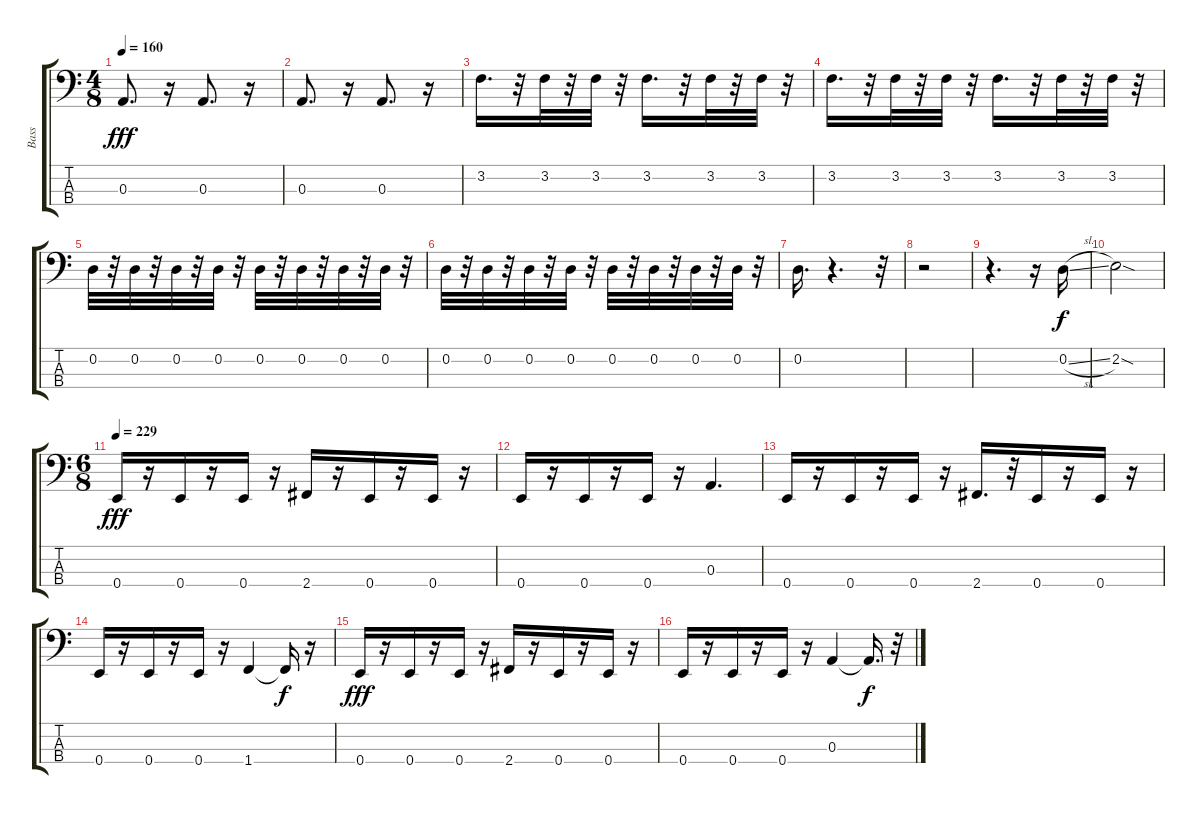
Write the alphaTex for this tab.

\track ("Bass" "Bass") {instrument electricbasspick}
\staff {score tabs}
\tuning (G2 D2 A1 E1) {hide}
\ts (4 8)
\tempo 160
\clef f4
\ks c
0.3.8{d dy fff} r.16 0.3.8{d} r.16 |
0.3.8{d} r.16 0.3.8{d} r.16 |
3.2.16{d} r.32 3.2.32 r.32 3.2.32 r.32 3.2.16{d} r.32 3.2.32 r.32 3.2.32 r.32 |
3.2.16{d} r.32 3.2.32 r.32 3.2.32 r.32 3.2.16{d} r.32 3.2.32 r.32 3.2.32 r.32 |
0.2.32 r.32 0.2.32 r.32 0.2.32 r.32 0.2.32 r.32 0.2.32 r.32 0.2.32 r.32 0.2.32 r.32 0.2.32 r.32 |
0.2.32 r.32 0.2.32 r.32 0.2.32 r.32 0.2.32 r.32 0.2.32 r.32 0.2.32 r.32 0.2.32 r.32 0.2.32 r.32 |
0.2.16{d} r.4{d} r.32 |
r.2 |
r.4{d} r.16 0.2{sl}.16{dy f} |
2.2{sod}.2 |
\ts (6 8)
\tempo 229
0.4.16{dy fff} r.16 0.4.16 r.16 0.4.16 r.16 2.4.16 r.16 0.4.16 r.16 0.4.16 r.16 |
0.4.16 r.16 0.4.16 r.16 0.4.16 r.16 0.3.4{d} |
0.4.16 r.16 0.4.16 r.16 0.4.16 r.16 2.4.16{d} r.32 0.4.16 r.16 0.4.16 r.16 |
0.4.16 r.16 0.4.16 r.16 0.4.16 r.16 1.4.4 1.4{t}.16{dy f} r.16 |
0.4.16{dy fff} r.16 0.4.16 r.16 0.4.16 r.16 2.4.16 r.16 0.4.16 r.16 0.4.16 r.16 |
0.4.16 r.16 0.4.16 r.16 0.4.16 r.16 0.3.4 0.3{t}.16{d dy f} r.32
